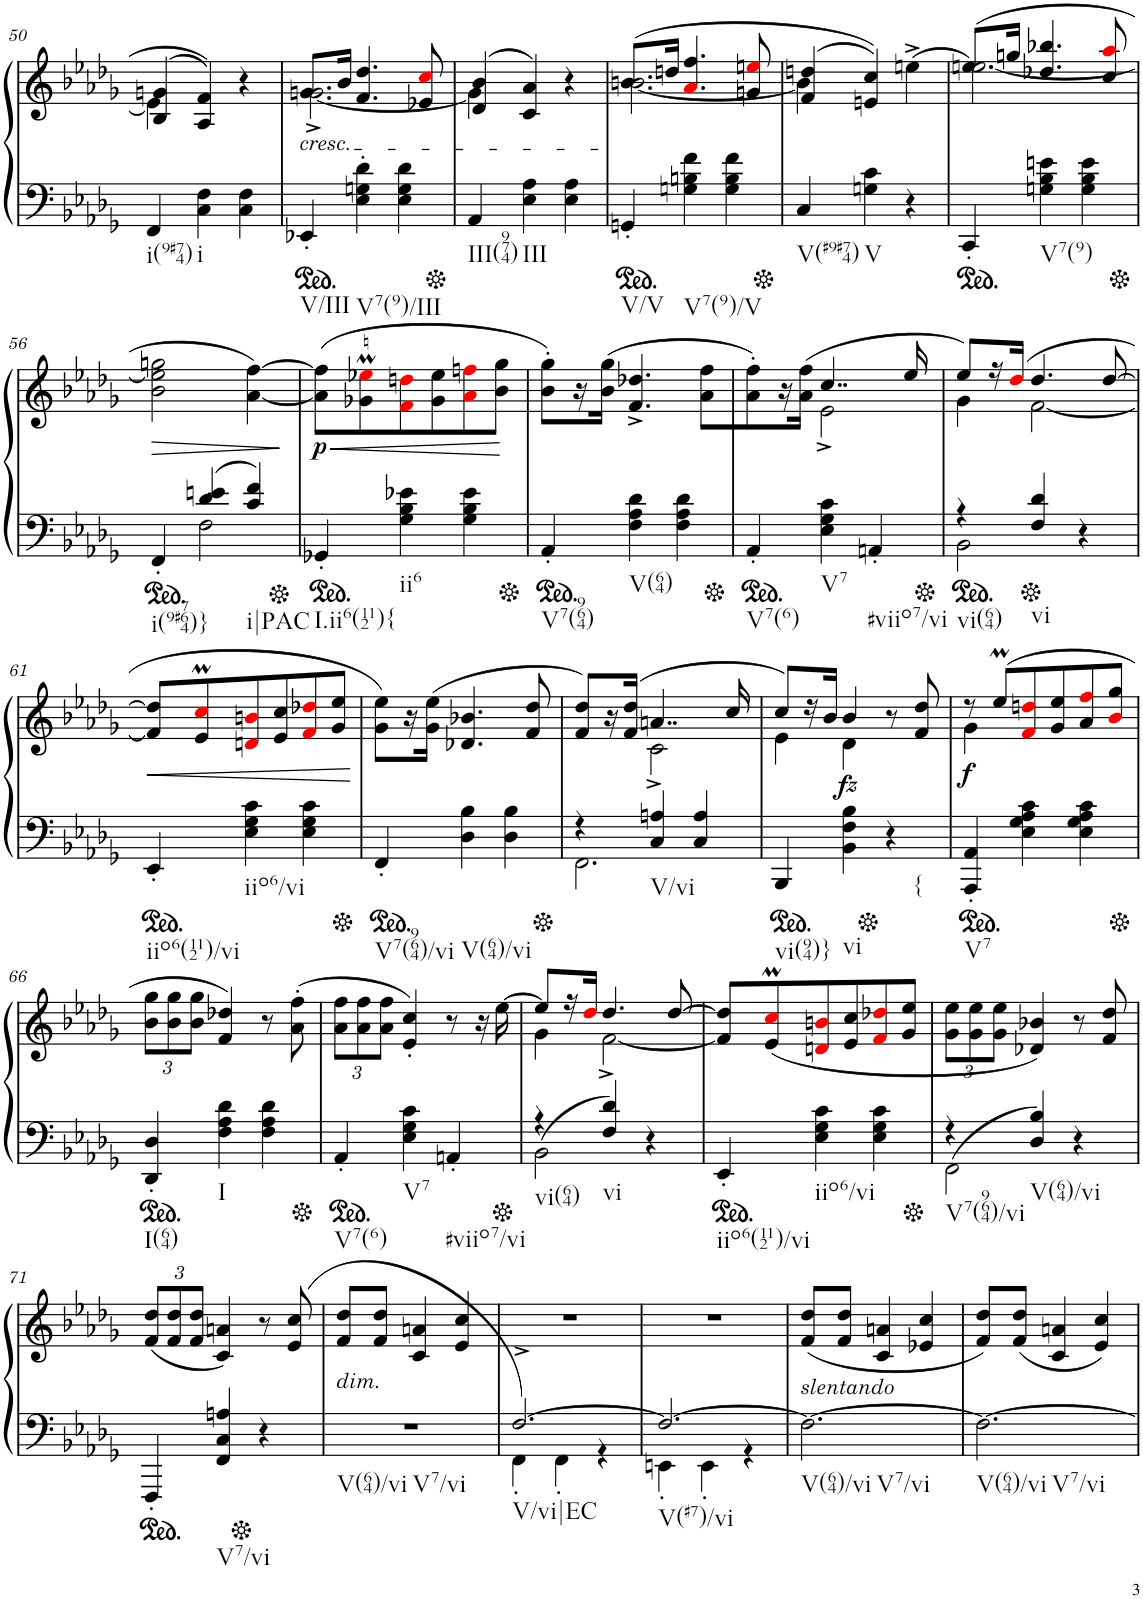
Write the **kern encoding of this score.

**kern	**kern	**dynam
*part2	*part1	*part1
*staff2	*staff1	*staff1
*I"piano	*I"piano	*
*I'Pno	*I'Pno	*
!!LO:PB:g=z
*clefF4	*clefG2	*
*k[b-e-a-d-g-]	*k[b-e-a-d-g-]	*
*M3/4	*M3/4	*
=50	=50	=50
*	*^	*
!LO:TX:b:t=i(9#74)	!	!	!
4FF/	(4B-/ 4gn/	4e\]	.
!LO:TX:b:t=i	!	!	!
4C\ 4F\	4A-/ 4f/)	2ryy	.
4C\ 4F\	4r	.	.
=51	=51	=51	=51
*ped	*	*	*
!	!LO:TX:b:i:t=cresc.	!	!
!LO:TX:b:t=V/III	!	!	!
4EE-X'/	8.gn/L	[2.g^\	.
.	16b-/Jk	.	.
!LO:TX:b:t=V7(9)/III	!	!	!
4E-\' 4Gn\' 4d-\'	4.f/ 4.dd-/	.	.
4E-\ 4G\ 4d-\	.	.	.
.	8e-X/ 8cci/	.	.
=52	=52	=52	=52
*Xped	*	*	*
!LO:TX:b:t=III(974)	!	!	!
4AA-/	(4d-/ 4b-/	4g\]	.
!LO:TX:b:t=III	!	!	!
4E-\ 4A-\	4c/ 4a-/)	2ryy	.
4E-\ 4A-\	4r	.	.
=53	=53	=53	=53
*ped	*	*	*
!LO:TX:b:t=V/V	!	!	!
4GGn'/	(8.bn/L	[2.b\	.
.	16ddn/Jk	.	.
!LO:TX:b:t=V7(9)/V	!	!	!
4Gn\ 4Bn\ 4f\	4.a-i/ 4.ff/	.	.
4G\ 4B\ 4f\	.	.	.
.	8gn/ 8eeni/	.	.
=54	=54	=54	=54
*Xped	*	*	*
!LO:TX:b:t=V(#9#74)	!	!	!
4C/	(4f/ 4ddn/	4b\]	.
!LO:TX:b:t=V	!	!	!
4Gn\ 4c\	4en/ 4cc/))	2ryy	.
4r	(4een^\	.	.
=55	=55	=55	=55
*ped	*	*	*
4CC'/	(8.een/L)	[2.ee\	.
.	16ggn/Jk	.	.
!LO:TX:b:t=V7(9)	!	!	!
4Gn\ 4B-\ 4en\	4.dd-X/ 4.bb-X/	.	.
4G\ 4B-\ 4e\	.	.	.
.	8cc/ 8aa-i/	.	.
*	*v	*v	*
!!LO:LB:g=z
=56	=56	=56
*Xped	*	*
*ped	*	*
*^	*	*
!LO:TX:b:t=i(9#764)}	!	!	!
!	!	!	!LO:HP:b
4FF'/	4ryy	2b-\ 2ee\] 2ggn\	>
(4d-/ 4en/	2F\	.	.
!LO:TX:b:t=i|PAC	!	!	!
4c/ 4f/)	.	[4a-\ [4ff\)	.
*v	*v	*	*
.	.	]
=57	=57	=57
*Xped	*	*
*ped	*	*
!LO:TX:b:t=I.ii6(112){	!	!
!	!	!LO:DY:b
4GG-X'/	(8a-\] 8ff\]L	p
!	!	!LO:HP:b
.	8g-X\M 8ee-Xi\M	<
!LO:TX:b:t=ii6	!	!
4G-\ 4B-\ 4e-X\	8fi\ 8ddni\	.
.	8g-\ 8ee-\	.
4G-\ 4B-\ 4e-\	8a-i\ 8ffni\	.
.	8b-\ 8gg-\J	.
.	.	[
=58	=58	=58
*Xped	*	*
*ped	*	*
!LO:TX:b:t=V7(964)	!	!
4AA-'/	8b-\' 8gg-\'L)	.
.	16r	.
.	(16b-\ 16gg-\JJ	.
!LO:TX:b:t=V(64)	!	!
4F\ 4A-\ 4d-\	4.f/^ 4.dd-X/^	.
4F\ 4A-\ 4d-\	.	.
.	8a-\ 8ff\L	.
=59	=59	=59
*Xped	*	*
*ped	*	*
*	*^	*
!LO:TX:b:t=V7(6)	!	!	!
4AA-'/	8a-\' 8ff\')	4ryy	.
.	16r	.	.
.	(16a-\ 16ff\JL	.	.
!LO:TX:b:t=V7	!	!	!
4E-\ 4G-\ 4c\	4..cc/	2e-^\	.
!LO:TX:b:t=#viio7/vi	!	!	!
4AAn'/	.	.	.
.	16ee-/	.	.
=60	=60	=60	=60
*Xped	*	*	*
*ped	*	*	*
*^	*	*	*
!LO:TX:b:t=vi(64)	!	!	!	!
4r	2BB-\	8ee-/L)	4g-\	.
.	.	16r	.	.
.	.	(16dd-i/JJ	.	.
*Xped	*	*	*	*
!LO:TX:b:t=vi	!	!	!	!
4F/ 4d-/	.	4.dd-/	[2f\	.
4r	4ryy	.	.	.
.	.	[8dd-/	.	.
*v	*v	*	*	*
*	*v	*v	*
!!LO:LB:g=z
=61	=61	=61
*ped	*	*
!LO:TX:b:t=iio6(112)/vi	!	!
!	!	!LO:HP:b
4EE-'/	8f/] 8dd-/]L	<
.	8e-/M 8cci/M	.
!LO:TX:b:t=iio6/vi	!	!
4E-\ 4G-\ 4c\	8dni/ 8bni/	.
.	8e-/ 8cc/	.
4E-\ 4G-\ 4c\	8fi/ 8dd-Xi/	.
.	8g-/ 8ee-/J	.
.	.	[
=62	=62	=62
*Xped	*	*
*ped	*	*
!LO:TX:b:t=V7(964)/vi	!	!
4FF'/	8g-\ 8ee-\L)	.
.	16r	.
.	(16g-\ 16ee-\JJ	.
!LO:TX:b:t=V(64)/vi	!	!
4D-\ 4B-\	4.d-X/ 4.b-X/	.
4D-\ 4B-\	.	.
.	8f/ 8dd-/	.
=63	=63	=63
*Xped	*	*
*^	*^	*
4r	2.FF\	8f/ 8dd-/L)	4ryy	.
.	.	16r	.	.
.	.	(16f/ 16dd-/JJ	.	.
!LO:TX:b:t=V/vi	!	!	!	!
4C/ 4An/	.	4..an/	2c^\	.
4C/ 4A/	.	.	.	.
.	.	16cc/	.	.
*v	*v	*	*	*
=64	=64	=64	=64
*ped	*	*	*
!LO:TX:b:t=vi(94)}	!	!	!
4BBB-/	8cc/L)	4e-\	.
.	16r	.	.
.	16b-/JJ	.	.
!LO:TX:b:t=vi	!	!	!
!	!	!	!LO:DY:b
4BB-\ 4F\ 4B-\	4b-/	4d-\	fz
*Xped	*	*	*
!LO:TX:b:t={	!	!	!
4r	8r	4ryy	.
.	8f/ 8dd-/	.	.
=65	=65	=65	=65
*ped	*	*	*
!LO:TX:b:t=V7	!	!	!
!	!	!	!LO:DY:b
4AAA-/' 4AA-/'	8r	4g-\	f
.	(8ee-M/L	.	.
4E-\ 4G-\ 4A-\ 4c\	8fi/ 8ddni/	2ryy	.
.	8g-/ 8ee-/	.	.
4E-\ 4G-\ 4A-\ 4c\	8a-/ 8ffi/	.	.
.	8b-i/ 8gg-/J	.	.
*	*v	*v	*
!!LO:LB:g=z
=66	=66	=66
*Xped	*	*
*ped	*	*
*	*Xbrackettup	*
!LO:TX:b:t=I(64)	!	!
4DD-/' 4D-/'	12b-\ 12gg-\L	.
.	12b-\ 12gg-\	.
.	12b-\ 12gg-\J	.
!LO:TX:b:t=I	!	!
4F\ 4A-\ 4d-\	4f/ 4dd-X/)	.
4F\ 4A-\ 4d-\	8r	.
.	(8a-\' 8ff\'	.
=67	=67	=67
*Xped	*	*
*ped	*	*
!LO:TX:b:t=V7(6)	!	!
4AA-'/	12a-\ 12ff\L	.
.	12a-\ 12ff\	.
.	12a-\ 12ff\J	.
!LO:TX:b:t=V7	!	!
4E-\ 4G-\ 4c\	4e-/' 4cc/')	.
!LO:TX:b:t=#viio7/vi	!	!
4AAn'/	8r	.
.	16r	.
.	[>16ee-\	.
=68	=68	=68
*Xped	*	*
*^	*^	*
!LO:TX:b:t=vi(64)	!	!	!	!
4r	(>2BB-\	8ee-/L]	4g-\	.
.	.	16r	.	.
.	.	16dd-i/JJ	.	.
!LO:TX:b:t=vi	!	!	!	!
(4F/ 4d-/	.	4.dd-/	[2f^\	.
4r	4ryy	.	.	.
.	.	[8dd-/	.	.
*v	*v	*	*	*
*	*v	*v	*
=69	=69	=69
*ped	*	*
!LO:TX:b:t=iio6(112)/vi	!	!
4EE-'/	8f/] 8dd-/]L	.
.	(<8e-/M 8cci/M	.
!LO:TX:b:t=iio6/vi	!	!
4E-\ 4G-\ 4c\	8dni/ 8bni/	.
.	8e-/ 8cc/	.
4E-\ 4G-\ 4c\	8fi/ 8dd-Xi/	.
.	8g-/ 8ee-/J	.
=70	=70	=70
*Xped	*	*
*^	*	*
!LO:TX:b:t=V7(964)/vi	!	!	!
4r	2FF\	12g-\ 12ee-\L	.
.	.	12g-\ 12ee-\	.
.	.	12g-\ 12ee-\J	.
!LO:TX:b:t=V(64)/vi	!	!	!
4D-/ 4B-/)	.	4d-X/ 4b-X/)	.
4r	4ryy	8r	.
.	.	8f/ 8dd-/	.
*v	*v	*	*
!!LO:LB:g=z
=71	=71	=71
*ped	*	*
4FFF'/	(12f/ 12dd-/L	.
.	12f/ 12dd-/	.
.	12f/ 12dd-/J	.
!LO:TX:b:t=V7/vi	!	!
4FF/ 4C/ 4An/	4c/ 4an/)	.
*Xped	*	*
4r	8r	.
.	(>8e-/ 8cc/	.
=72	=72	=72
!	!LO:TX:b:i:t=dim.	!
!LO:TX:b:t=V(64)/vi	!	!
!LO:TX:b:t=V7/vi	!	!
2.r	8f/ 8dd-/L	.
.	8f/ 8dd-/J	.
.	4c/ 4an/	.
.	4e-/ 4cc/	.
=73	=73	=73
*^	*	*
!LO:TX:b:t=V/vi|EC	!	!	!
[2.F^/)	4FF'\	2.r	.
.	4FF'\	.	.
.	4r	.	.
=74	=74	=74	=74
!LO:TX:b:t=V(#7)/vi	!	!	!
2.F/_	4EEn'\	2.r	.
.	4EE'\	.	.
.	4r	.	.
=75	=75	=75	=75
!	!	!LO:TX:b:i:t=slentando	!
!LO:TX:b:t=V(64)/vi	!	!	!
!LO:TX:b:t=V7/vi	!	!	!
*v	*v	*	*
2.F\_	(8f/ 8dd-/L	.
.	8f/ 8dd-/J	.
.	4c/ 4an/	.
.	4e-X/ 4cc/	.
=76	=76	=76
!LO:TX:b:t=V(64)/vi	!	!
!LO:TX:b:t=V7/vi	!	!
2.F\_	8f/ 8dd-/L)	.
.	(8f/ 8dd-/J	.
.	4c/ 4an/	.
.	4e-/ 4cc/)	.
=	=	=
*-	*-	*-
